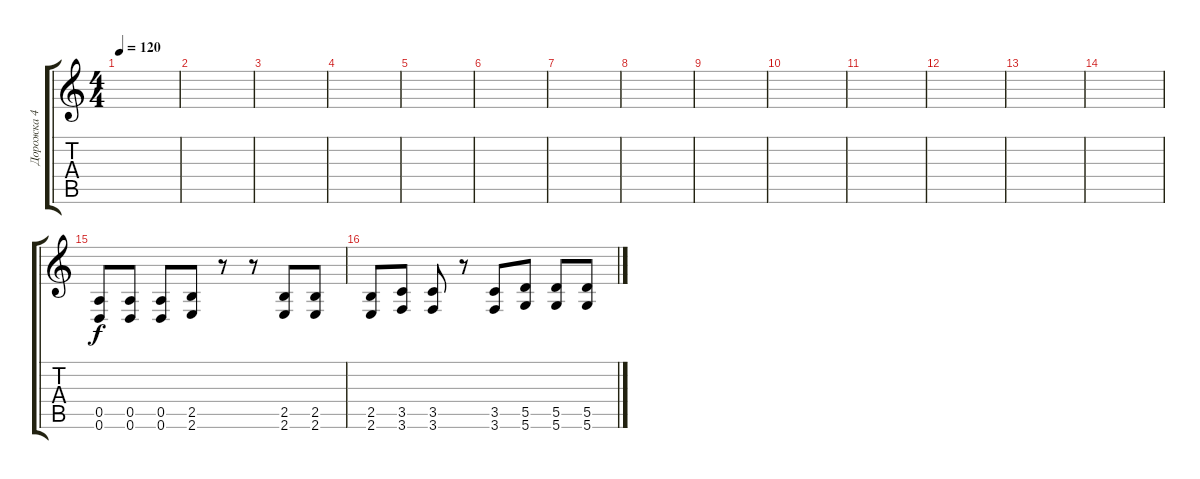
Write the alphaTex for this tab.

\track ("Дорожка 4" "Дорожка 4") {instrument distortionguitar}
\staff {score tabs}
\tuning (E4 B3 G3 D3 A2 D2) {hide}
\ts (4 4)
\tempo 120
\clef g2
\ks c
|
|
|
|
|
|
|
|
|
|
|
|
|
|
(0.5 0.6).8{volume 16} (0.5 0.6).8 (0.5 0.6).8 (2.5 2.6).8 r.8 r.8 (2.5 2.6).8 (2.5 2.6).8 |
(2.5 2.6).8 (3.5 3.6).8 (3.5 3.6).8 r.8 (3.5 3.6).8 (5.5 5.6).8 (5.5 5.6).8 (5.5 5.6).8
